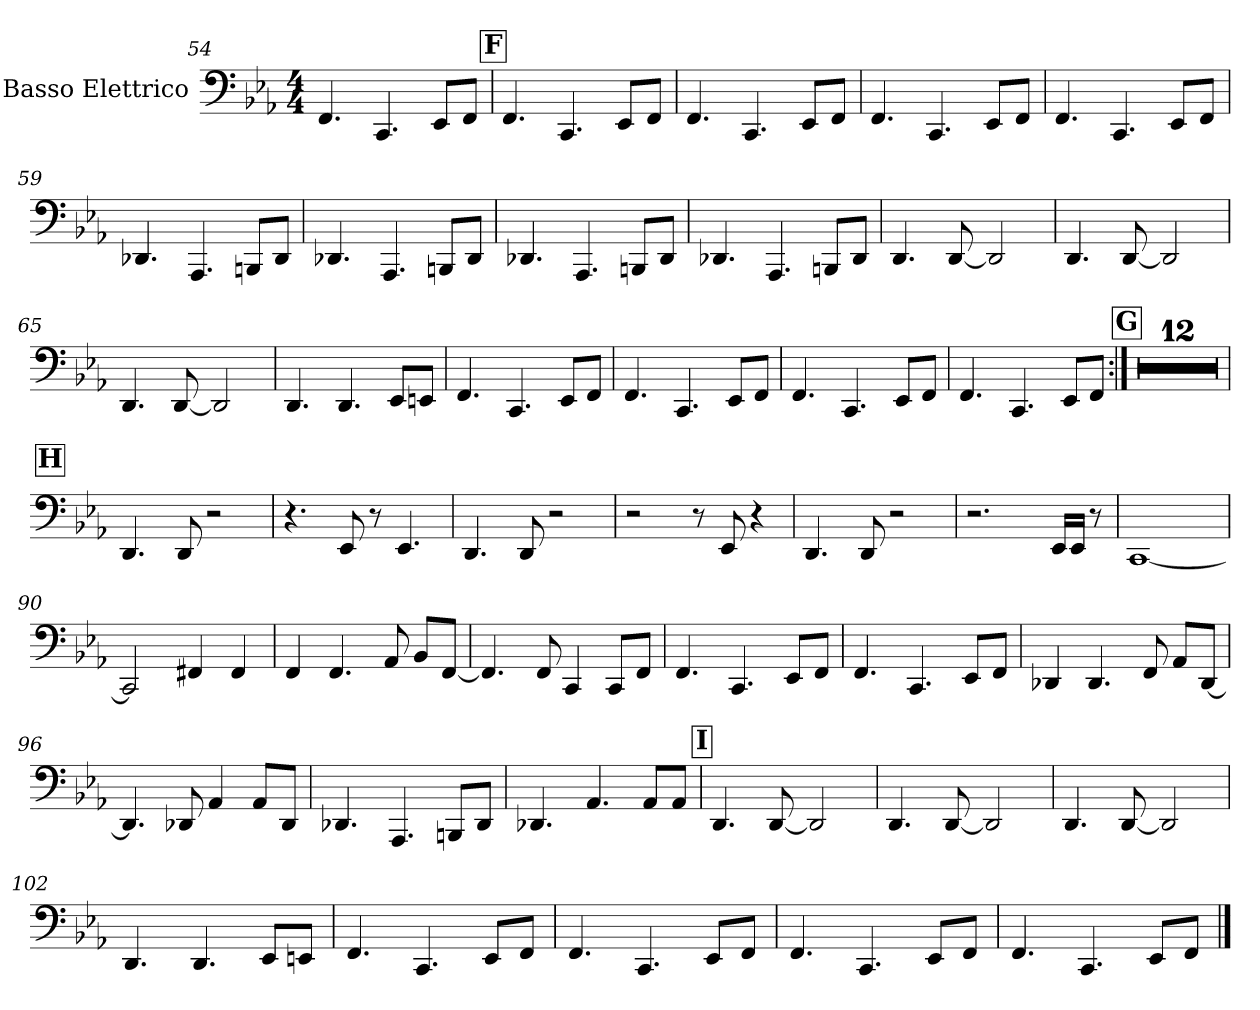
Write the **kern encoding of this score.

**kern
*part1
*staff1
*I"Basso Elettrico
*
*k[b-e-a-]
*c:
*M4/4
=54
4.FF
4.CC
8EE-L
8FFJ
!!LO:REH:place=s1:t=F
=55
4.FF
4.CC
8EE-L
8FFJ
=56
4.FF
4.CC
8EE-L
8FFJ
=57
4.FF
4.CC
8EE-L
8FFJ
=58
4.FF
4.CC
8EE-L
8FFJ
=59
4.DD-X
4.AAA-
8BBBnL
8DD-J
=60
4.DD-X
4.AAA-
8BBBnL
8DD-J
=61
4.DD-X
4.AAA-
8BBBnL
8DD-J
=62
4.DD-X
4.AAA-
8BBBnL
8DD-J
=63
4.DD
[8DD
2DD]
=64
4.DD
[8DD
2DD]
=65
4.DD
[8DD
2DD]
=66
4.DD
4.DD
8EE-L
8EEnJ
=67
4.FF
4.CC
8EE-L
8FFJ
=68
4.FF
4.CC
8EE-L
8FFJ
=69
4.FF
4.CC
8EE-L
8FFJ
=70
4.FF
4.CC
8EE-L
8FFJ
!!LO:REH:place=s1:t=G
=71:|!
1r
=72
1r
=73
1r
=74
1r
=75
1r
=76
1r
=77
1r
=78
1r
=79
1r
=80
1r
=81
1r
=82
1r
!!LO:REH:place=s1:t=H
=83
4.DD
8DD
2r
=84
4.r
8EE-
8r
4.EE-
=85
4.DD
8DD
2r
=86
2r
8r
8EE-
4r
=87
4.DD
8DD
2r
=88
2.r
16EE-LL
16EE-JJ
8r
=89
[1CC
=90
2CC]
4FF#X
4FF#
=91
4FF
4.FF
8AA-
8BB-L
[8FFJ
=92
4.FF]
8FF
4CC
8CCL
8FFJ
=93
4.FF
4.CC
8EE-L
8FFJ
=94
4.FF
4.CC
8EE-L
8FFJ
=95
4DD-X
4.DD-
8FF
8AA-L
[8DD-J
=96
4.DD-]
8DD-X
4AA-
8AA-L
8DD-J
=97
4.DD-X
4.AAA-
8BBBnL
8DD-J
=98
4.DD-X
4.AA-
8AA-L
8AA-J
!!LO:REH:place=s1:t=I
=99
4.DD
[8DD
2DD]
=100
4.DD
[8DD
2DD]
=101
4.DD
[8DD
2DD]
=102
4.DD
4.DD
8EE-L
8EEnJ
=103
4.FF
4.CC
8EE-L
8FFJ
=104
4.FF
4.CC
8EE-L
8FFJ
=105
4.FF
4.CC
8EE-L
8FFJ
=106
4.FF
4.CC
8EE-L
8FFJ
==
*-
